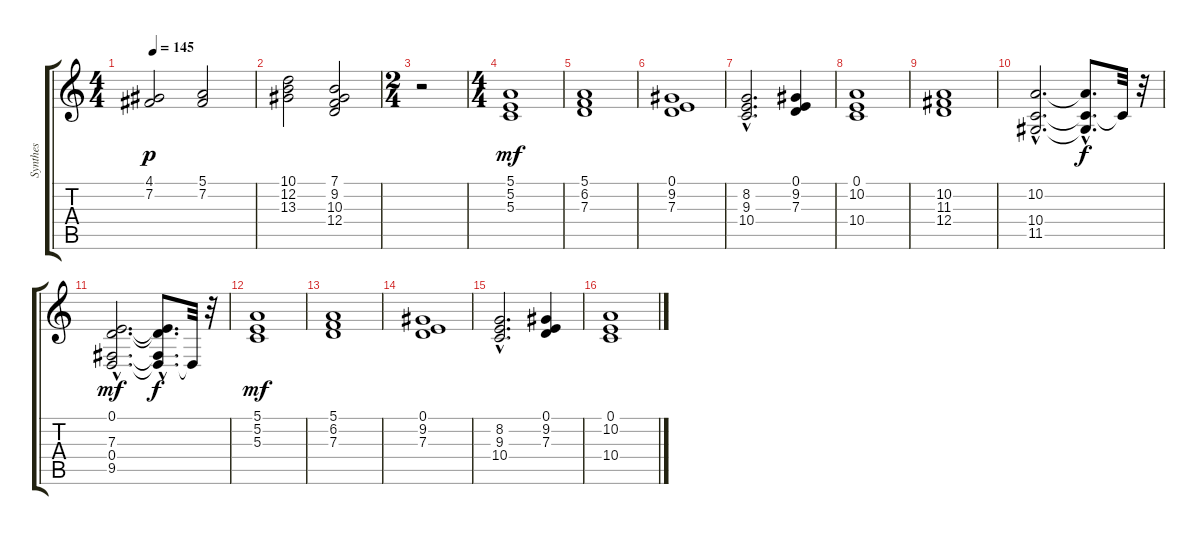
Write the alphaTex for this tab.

\track ("Synthes" "Synthes") {instrument lead2sawtooth}
\staff {score tabs}
\tuning (E4 B3 G3 D3 A2 E2) {hide}
\ts (4 4)
\tempo 145
\clef g2
\ks c
(4.1 7.2).2{dy p} (5.1 7.2).2 |
(10.1 12.2 13.3).2 (7.1 9.2 10.3 12.4).2 |
\ts (2 4)
r.2 |
\ts (4 4)
(5.1 5.2 5.3).1{dy mf} |
(5.1 6.2 7.3).1 |
(0.1 9.2 7.3).1 |
(8.2{hac} 9.3{hac} 10.4{hac}).2{d} (0.1 9.2 7.3).4 |
(0.1 10.2 10.4).1 |
(10.2 11.3 12.4).1 |
(10.2{hac} 10.4{hac} 11.5{hac}).2{d} (10.2{hac t} 10.4{hac t} 11.5{t}).8{d dy f} 10.4{t}.32 r.32 |
(0.1{hac} 7.3{hac} 0.4{hac} 9.5{hac}).2{d dy mf} (0.1{hac t} 7.3{hac t} 0.4{hac t} 9.5{t}).8{d dy f} 0.4{t}.32 r.32 |
(5.1 5.2 5.3).1{dy mf} |
(5.1 6.2 7.3).1 |
(0.1 9.2 7.3).1 |
(8.2{hac} 9.3{hac} 10.4{hac}).2{d} (0.1 9.2 7.3).4 |
(0.1 10.2 10.4).1
